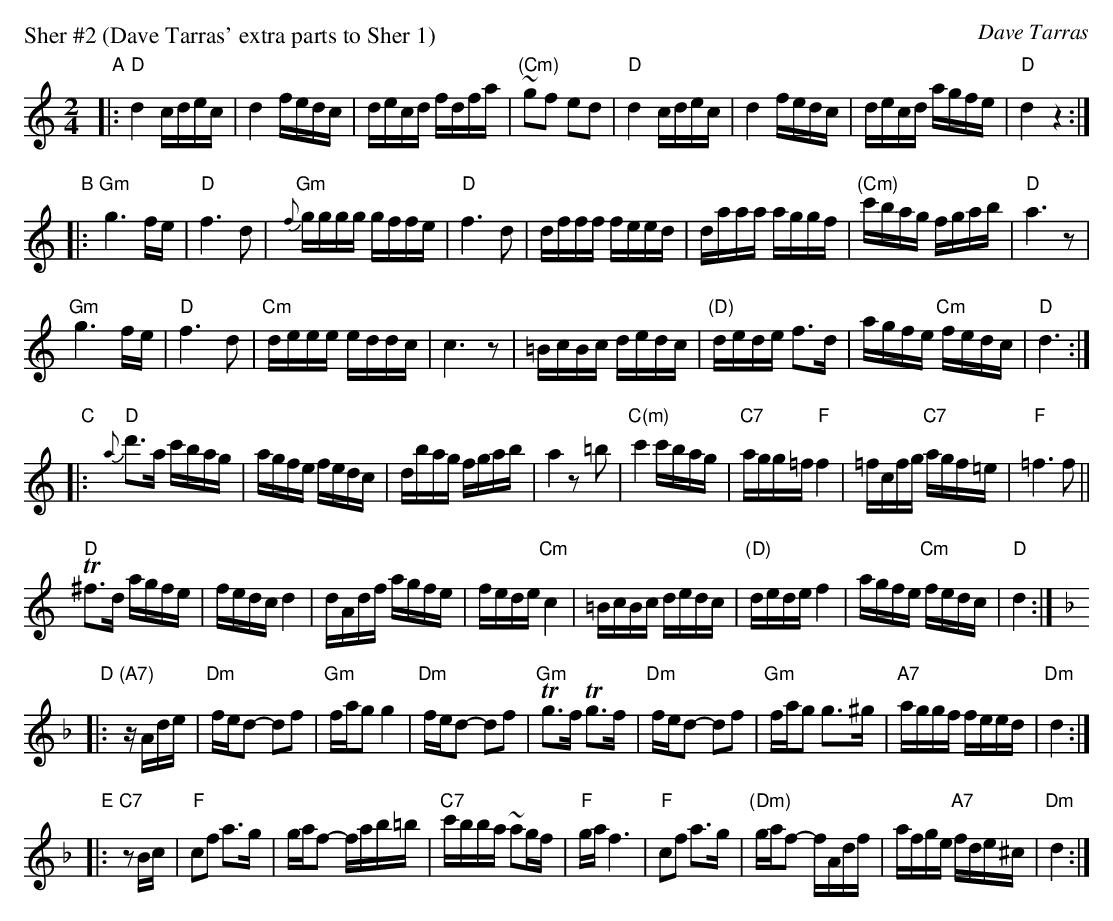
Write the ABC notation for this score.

X:1
P: Sher #2 (Dave Tarras' extra parts to Sher 1)
O: Dave Tarras
M: 2/4
L: 1/16
K: ^f_B_e	% D freygish
"A"|:\
"D"d4 cdec | d4 fedc | decd fdfa | "(Cm)"~g2f2 e2d2 |\
"D"d4 cdec | d4 fedc | decd agfe | "D"d4 z4 :|
"B"|:\
"Gm"g6 fe | "D" f6 d2 | "Gm"{f}gggg gffe | "D"f6 d2 |\
dfff feed | daaa aggf | "(Cm)"c'bag fgab | "D"a6 z2 |
"Gm"g6 fe | "D" f6 d2 | "Cm"deee eddc | c6 z2 |\
=BcBc dedc | "(D)"dede f3d | agfe "Cm"fedc | "D"d6 :|
"C"|:\
"D"{a}d'3a c'bag | agfe fedc | dbag fgab | a4 z2 =b2 |\
"C(m)"c'4 c'bag | "C7"agg=f "F"f4 | =fcfg "C7"agf=e | "F"=f6 f2 ||
"D"T^f3d agfe | fedc d4 | dAdf agfe | fede "Cm"c4 |\
=BcBc dedc | "(D)"dede f4 | agfe "Cm"fedc | "D"d4 :|
K: Dm
"D"|:\
"(A7)"zAde |\
"Dm"fed2- d2f2 | "Gm"fag2 g4 | "Dm"fed2- d2f2 | "Gm"Tg3f Tg3f |\
"Dm"fed2- d2f2 | "Gm"fag2 g3^g | "A7"aggf feed | "Dm"d4 :|
"E"|:\
"C7"z2Bc |\
"F"c2f2 a3g | gaf2- fab=b | "C7"c'bba ~a2gf | "F"ga f6 |\
"F"c2f2 a3g | "(Dm)"gaf2- fAdf | afge "A7"fde^c | "Dm"d4 :|
